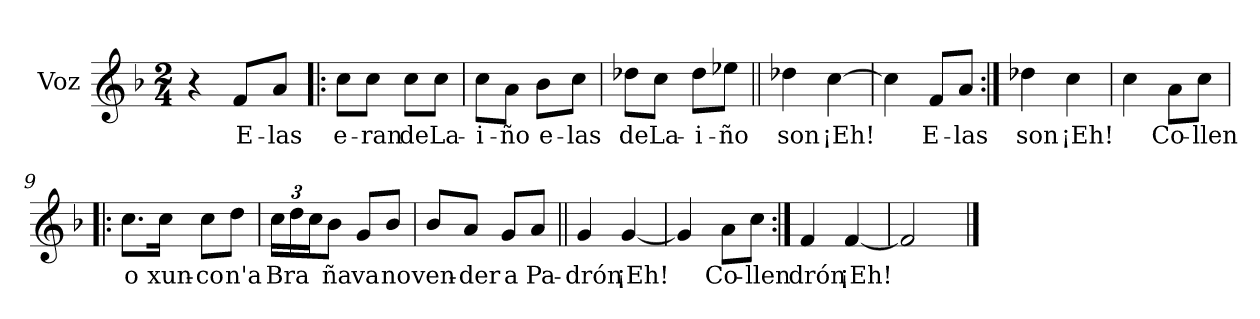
**kern	**text
*part1	*part1
*staff1	*staff1
*I"Voz	*
*clefG2	*
*k[b-]	*
*M2/4	*
*MM100	*
=1	=1
4r	.
8f/L	E-
8a/J	-las
=2!|:	=2!|:
8cc\L	e-
8cc\J	-ran
8cc\L	de
8cc\J	La-
=3	=3
8cc\L	-i-
8a\J	-ño
8b-\L	e-
8cc\J	-las
=4	=4
8dd-X\L	de
8cc\J	La-
8dd-\L	-i-
8ee-X\J	-ño
=5||	=5||
4dd-X\	son
[4cc\	¡Eh!
=6	=6
4cc\]	.
8f/L	E-
8a/J	-las
=7:|!	=7:|!
4dd-X\	son
4cc\	¡Eh!
!!LO:LB:g=z
=8	=8
4cc\	.
8a\L	Co-
8cc\J	-llen
=9!|:	=9!|:
8.cc\L	o
16cc\Jk	xun-
8cc\L	-co
8dd\J	n'a
=10	=10
*Xbrackettup	*
24cc\LL	Bra
24dd\	.
24cc\J	.
8b-\J	ña
8g/L	va
8b-/J	no
=11	=11
8b-/L	ven-
8a/J	-der
8g/L	a
8a/J	Pa-
=12||	=12||
4g/	-drón
[4g/	¡Eh!
=13	=13
4g/]	.
8a\L	Co-
8cc\J	-llen
!!LO:LB:g=z
=14:|!	=14:|!
4f/	drón
[4f/	¡Eh!
=15	=15
2f/]	.
==	==
*-	*-
